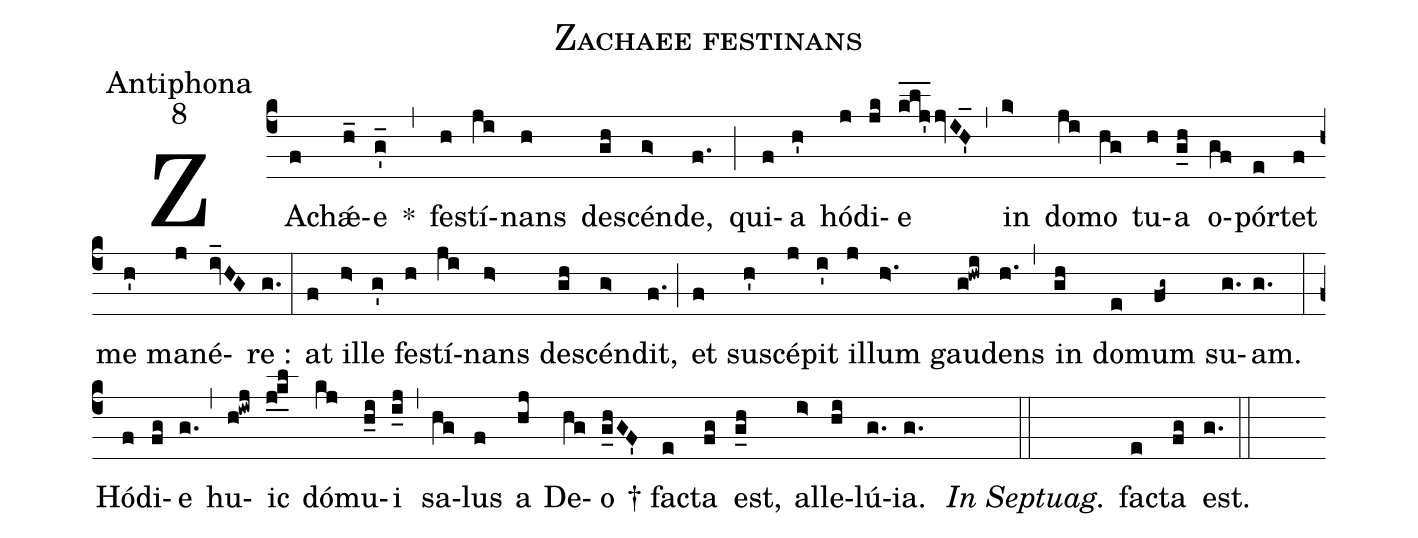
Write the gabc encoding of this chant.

name:Zachaee festinans;
office-part:Antiphona;
mode:8;
%%
(c4) ZA(f)chǽ(h_)e(g'_) *(,) fe(h)stí(ji)nans(h) de(gh)scén(g>)de,(f.) (;) qui(f)a(h') hó(j)di(jk)e(klj'___jvIH'_) (,) in(k>) do(ji)mo(hg) tu(h)a(g_h) o(gf)pór(e)tet(f) me(h') ma(j)né(iv_HG)re :(g.) (:) at(f) il(h>)le(g') fe(h)stí(ji)nans(h>) de(gh)scén(g>)dit,(f.) (;) et(f) su(h')scé(j)pit(i') il(j)lum(h>.) gau(g!hwi)dens(h.) (,) in(gh) do(e)mum(fg~) su(g.)am.(g.) (:) Hó(f)di(fg)e(g.) (,) hu(h!iwj)ic(j_0k_0l_0) dó(kj)mu(h_i)i(i_j) (,) sa(hg)lus(f) a(hj) De(hg)o(g_hGF') †  fa(e)cta(fg) est,(g_h) al(i>)le(hi)lú(g.)ia.(g.) <i> In Septuag.</i>(::) fac(e)ta(fg) est.(g.) (::)
